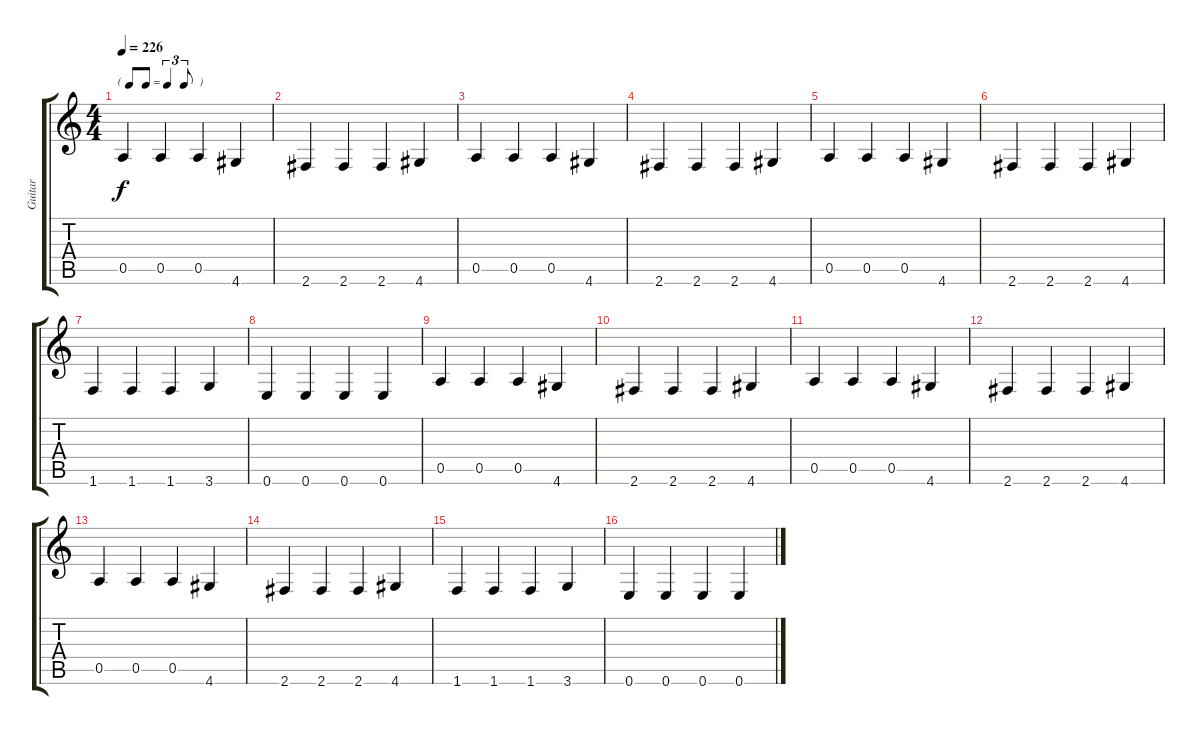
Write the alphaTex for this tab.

\track ("Guitar" "Guitar") {instrument distortionguitar}
\staff {score tabs}
\tuning (E4 B3 G3 D3 A2 E2) {hide}
\ts (4 4)
\tf triplet8th
\tempo 226
\clef g2
\ks c
0.5.4{dy f} 0.5.4 0.5.4 4.6.4 |
2.6.4 2.6.4 2.6.4 4.6.4 |
0.5.4 0.5.4 0.5.4 4.6.4 |
2.6.4 2.6.4 2.6.4 4.6.4 |
0.5.4 0.5.4 0.5.4 4.6.4 |
2.6.4 2.6.4 2.6.4 4.6.4 |
1.6.4 1.6.4 1.6.4 3.6.4 |
0.6.4 0.6.4 0.6.4 0.6.4 |
0.5.4 0.5.4 0.5.4 4.6.4 |
2.6.4 2.6.4 2.6.4 4.6.4 |
0.5.4 0.5.4 0.5.4 4.6.4 |
2.6.4 2.6.4 2.6.4 4.6.4 |
0.5.4 0.5.4 0.5.4 4.6.4 |
2.6.4 2.6.4 2.6.4 4.6.4 |
1.6.4 1.6.4 1.6.4 3.6.4 |
0.6.4 0.6.4 0.6.4 0.6.4
